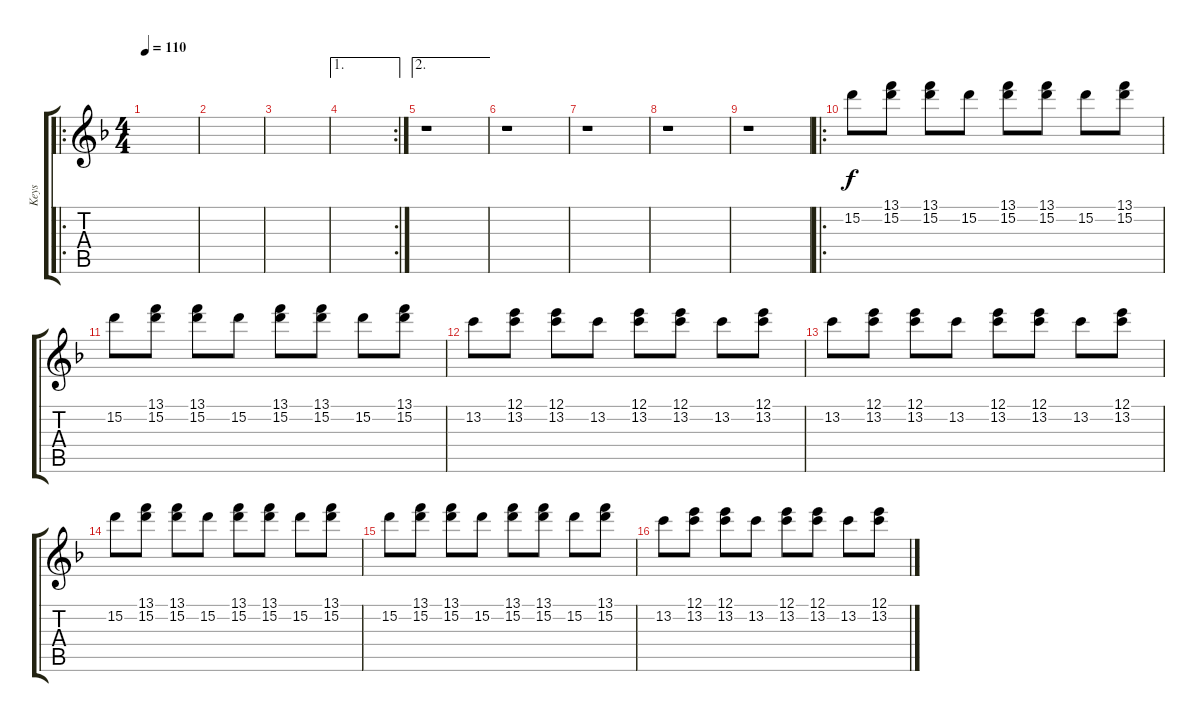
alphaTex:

\track ("Keys" "Keys") {instrument overdrivenguitar}
\staff {score tabs}
\tuning (E4 B3 G3 D3 A2 E2) {hide}
\ro
\ts (4 4)
\tempo 110
\clef g2
\ks dminor
|
|
|
\ae 1
\rc 2
|
\ae 2
r.1 |
r.1 |
r.1 |
r.1 |
r.1 |
\ro
15.2.8 (13.1 15.2).8 (13.1 15.2).8 15.2.8 (13.1 15.2).8 (13.1 15.2).8 15.2.8 (13.1 15.2).8 |
15.2.8 (13.1 15.2).8 (13.1 15.2).8 15.2.8 (13.1 15.2).8 (13.1 15.2).8 15.2.8 (13.1 15.2).8 |
13.2.8 (12.1 13.2).8 (12.1 13.2).8 13.2.8 (12.1 13.2).8 (12.1 13.2).8 13.2.8 (12.1 13.2).8 |
13.2.8 (12.1 13.2).8 (12.1 13.2).8 13.2.8 (12.1 13.2).8 (12.1 13.2).8 13.2.8 (12.1 13.2).8 |
15.2.8 (13.1 15.2).8 (13.1 15.2).8 15.2.8 (13.1 15.2).8 (13.1 15.2).8 15.2.8 (13.1 15.2).8 |
15.2.8 (13.1 15.2).8 (13.1 15.2).8 15.2.8 (13.1 15.2).8 (13.1 15.2).8 15.2.8 (13.1 15.2).8 |
13.2.8 (12.1 13.2).8 (12.1 13.2).8 13.2.8 (12.1 13.2).8 (12.1 13.2).8 13.2.8 (12.1 13.2).8
